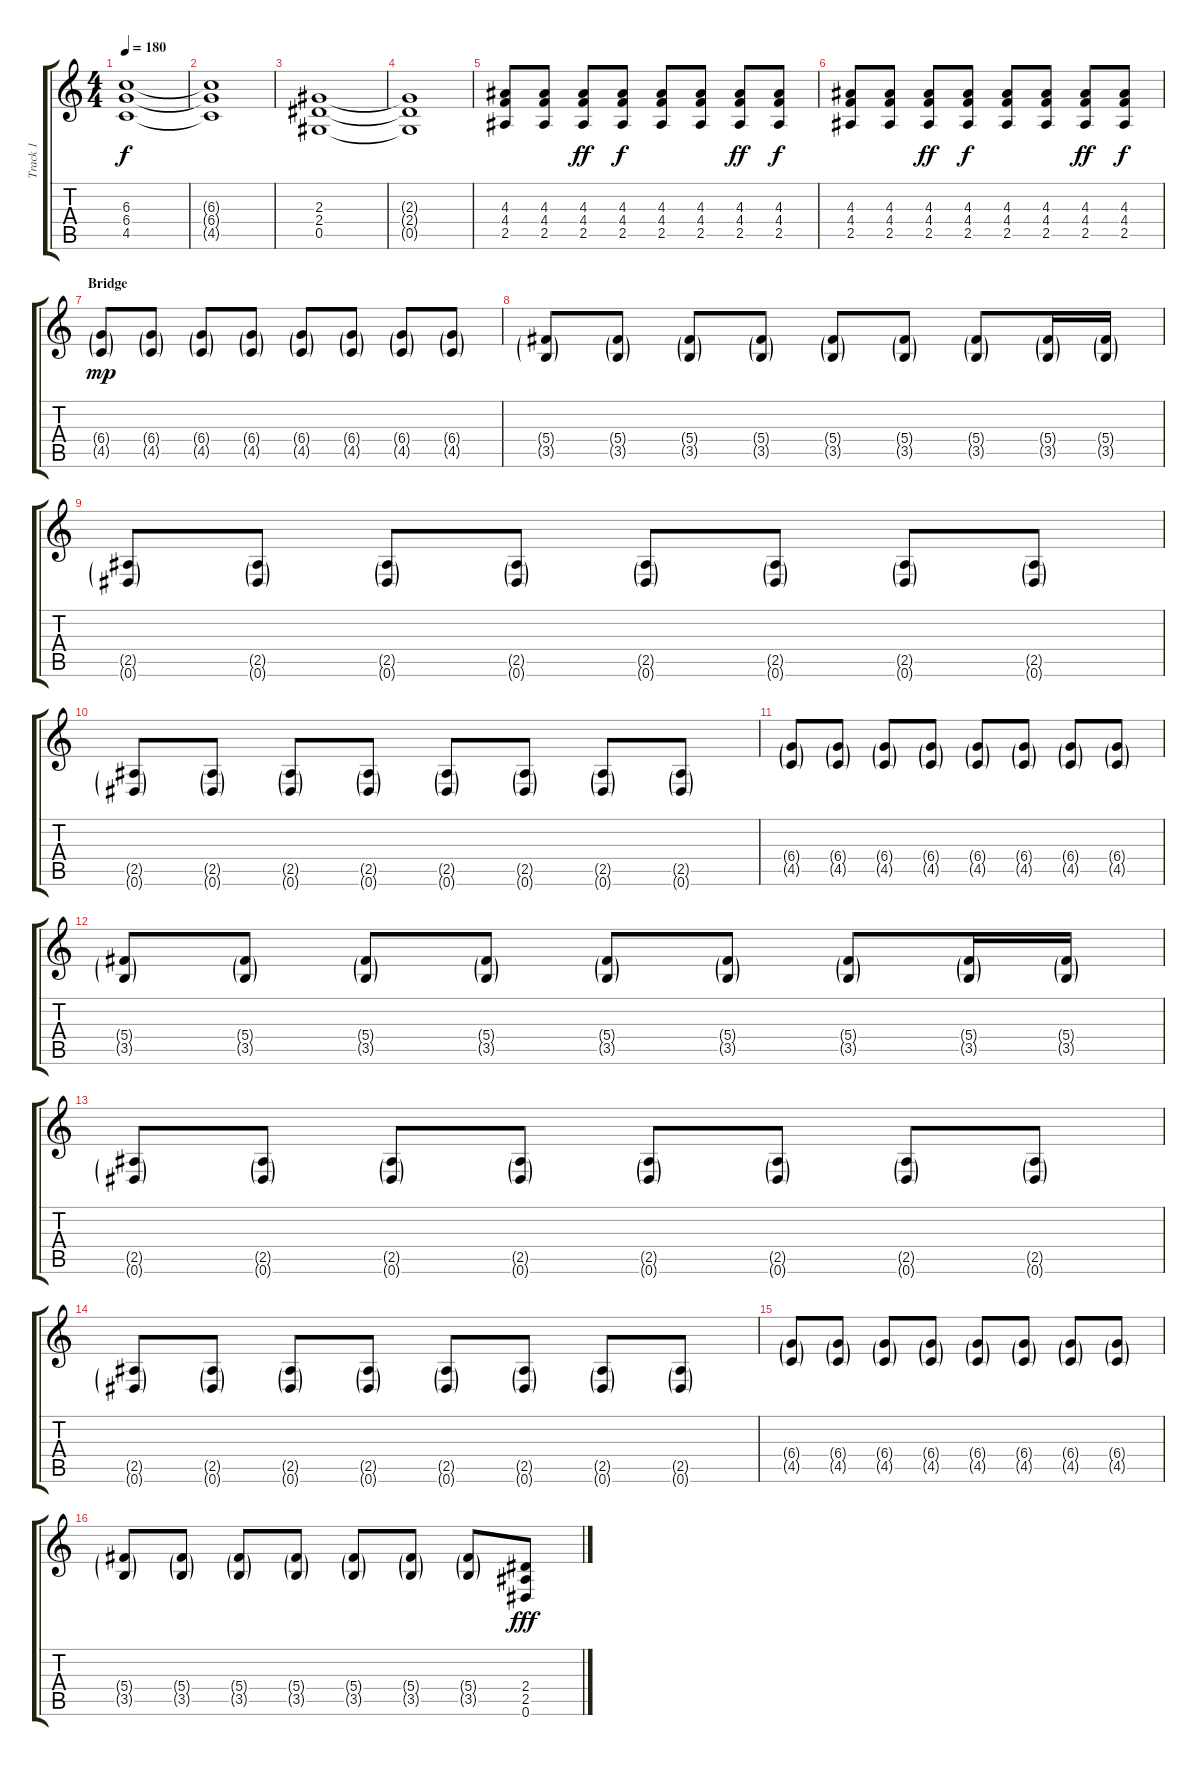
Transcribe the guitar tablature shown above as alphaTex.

\track ("Track 1" "Track 1") {instrument overdrivenguitar}
\staff {score tabs}
\tuning (Eb4 Bb3 Gb3 Db3 Ab2 Eb2) {hide}
\ts (4 4)
\tempo 180
\clef g2
\ks c
(6.3 6.4 4.5).1{dy f} |
(6.3{t} 6.4{t} 4.5{t}).1 |
(2.3 2.4 0.5).1 |
(2.3{t} 2.4{t} 0.5{t}).1 |
(4.3 4.4 2.5).8 (4.3 4.4 2.5).8 (4.3 4.4 2.5).8{dy ff} (4.3 4.4 2.5).8{dy f} (4.3 4.4 2.5).8 (4.3 4.4 2.5).8 (4.3 4.4 2.5).8{dy ff} (4.3 4.4 2.5).8{dy f} |
(4.3 4.4 2.5).8 (4.3 4.4 2.5).8 (4.3 4.4 2.5).8{dy ff} (4.3 4.4 2.5).8{dy f} (4.3 4.4 2.5).8 (4.3 4.4 2.5).8 (4.3 4.4 2.5).8{dy ff} (4.3 4.4 2.5).8{dy f} |
\section ("" "Bridge")
(6.4{g} 4.5{g}).8{dy mp} (6.4{g} 4.5{g}).8 (6.4{g} 4.5{g}).8 (6.4{g} 4.5{g}).8 (6.4{g} 4.5{g}).8 (6.4{g} 4.5{g}).8 (6.4{g} 4.5{g}).8 (6.4{g} 4.5{g}).8 |
(5.4{g} 3.5{g}).8 (5.4{g} 3.5{g}).8 (5.4{g} 3.5{g}).8 (5.4{g} 3.5{g}).8 (5.4{g} 3.5{g}).8 (5.4{g} 3.5{g}).8 (5.4{g} 3.5{g}).8 (5.4{g} 3.5{g}).16 (5.4{g} 3.5{g}).16 |
(2.5{g} 0.6{g}).8 (2.5{g} 0.6{g}).8 (2.5{g} 0.6{g}).8 (2.5{g} 0.6{g}).8 (2.5{g} 0.6{g}).8 (2.5{g} 0.6{g}).8 (2.5{g} 0.6{g}).8 (2.5{g} 0.6{g}).8 |
(2.5{g} 0.6{g}).8 (2.5{g} 0.6{g}).8 (2.5{g} 0.6{g}).8 (2.5{g} 0.6{g}).8 (2.5{g} 0.6{g}).8 (2.5{g} 0.6{g}).8 (2.5{g} 0.6{g}).8 (2.5{g} 0.6{g}).8 |
(6.4{g} 4.5{g}).8 (6.4{g} 4.5{g}).8 (6.4{g} 4.5{g}).8 (6.4{g} 4.5{g}).8 (6.4{g} 4.5{g}).8 (6.4{g} 4.5{g}).8 (6.4{g} 4.5{g}).8 (6.4{g} 4.5{g}).8 |
(5.4{g} 3.5{g}).8 (5.4{g} 3.5{g}).8 (5.4{g} 3.5{g}).8 (5.4{g} 3.5{g}).8 (5.4{g} 3.5{g}).8 (5.4{g} 3.5{g}).8 (5.4{g} 3.5{g}).8 (5.4{g} 3.5{g}).16 (5.4{g} 3.5{g}).16 |
(2.5{g} 0.6{g}).8 (2.5{g} 0.6{g}).8 (2.5{g} 0.6{g}).8 (2.5{g} 0.6{g}).8 (2.5{g} 0.6{g}).8 (2.5{g} 0.6{g}).8 (2.5{g} 0.6{g}).8 (2.5{g} 0.6{g}).8 |
(2.5{g} 0.6{g}).8 (2.5{g} 0.6{g}).8 (2.5{g} 0.6{g}).8 (2.5{g} 0.6{g}).8 (2.5{g} 0.6{g}).8 (2.5{g} 0.6{g}).8 (2.5{g} 0.6{g}).8 (2.5{g} 0.6{g}).8 |
(6.4{g} 4.5{g}).8 (6.4{g} 4.5{g}).8 (6.4{g} 4.5{g}).8 (6.4{g} 4.5{g}).8 (6.4{g} 4.5{g}).8 (6.4{g} 4.5{g}).8 (6.4{g} 4.5{g}).8 (6.4{g} 4.5{g}).8 |
(5.4{g} 3.5{g}).8 (5.4{g} 3.5{g}).8 (5.4{g} 3.5{g}).8 (5.4{g} 3.5{g}).8 (5.4{g} 3.5{g}).8 (5.4{g} 3.5{g}).8 (5.4{g} 3.5{g}).8 (2.4 2.5 0.6).8{dy fff}
